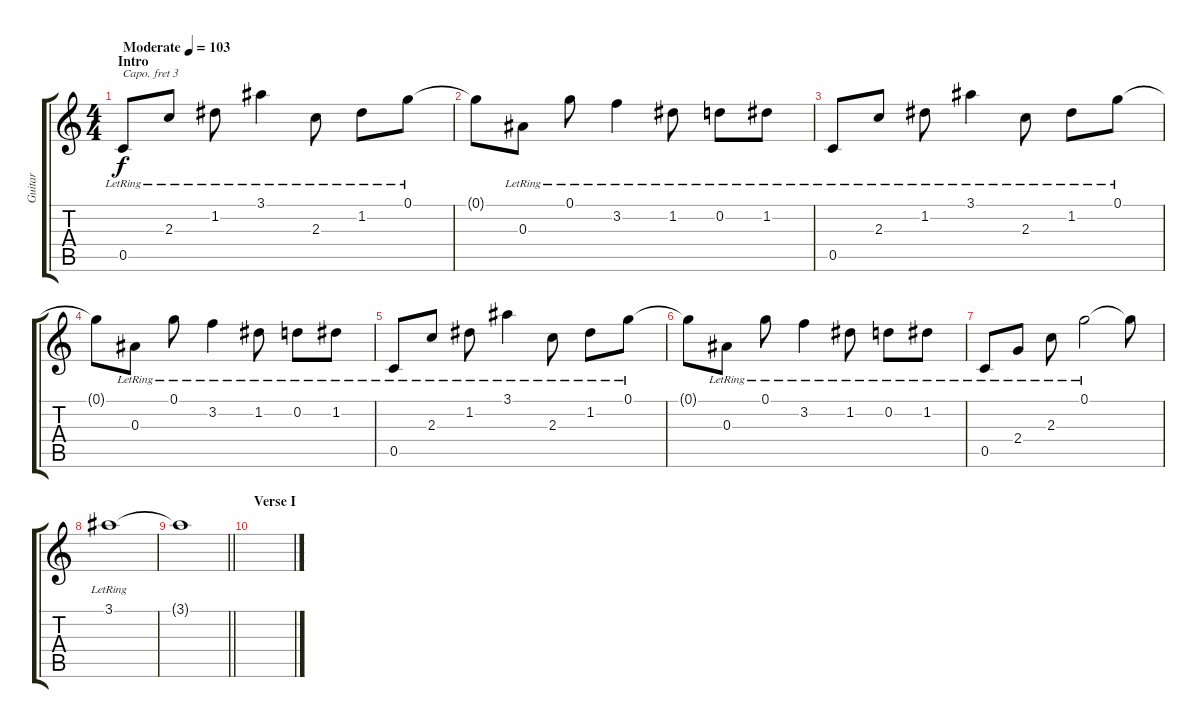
\track ("Guitar" "Guitar") {instrument electricguitarclean}
\staff {score tabs}
\capo 3
\tuning (E4 B3 G3 D3 A2 E2) {hide}
\ts (4 4)
\section ("" "Intro")
\tempo (103 "Moderate")
\clef g2
\ks c
0.5{lr}.8{dy f volume 16 instrument acousticguitarsteel} 2.3{lr}.8 1.2{lr}.8 3.1{lr}.4 2.3{lr}.8 1.2{lr}.8 0.1{lr}.8 |
0.1{t}.8 0.3{lr}.8 0.1{lr}.8 3.2{lr}.4 1.2{lr}.8 0.2{lr}.8 1.2{lr}.8 |
0.5{lr}.8 2.3{lr}.8 1.2{lr}.8 3.1{lr}.4 2.3{lr}.8 1.2{lr}.8 0.1{lr}.8 |
0.1{t}.8 0.3{lr}.8 0.1{lr}.8 3.2{lr}.4 1.2{lr}.8 0.2{lr}.8 1.2{lr}.8 |
0.5{lr}.8 2.3{lr}.8 1.2{lr}.8 3.1{lr}.4 2.3{lr}.8 1.2{lr}.8 0.1{lr}.8 |
0.1{t}.8 0.3{lr}.8 0.1{lr}.8 3.2{lr}.4 1.2{lr}.8 0.2{lr}.8 1.2{lr}.8 |
0.5{lr}.8 2.4{lr}.8 2.3{lr}.8 0.1{lr}.2 0.1{t}.8 |
3.1{lr}.1 |
\barLineRight lightlight
3.1{t}.1 |
\section ("" "Verse I")
